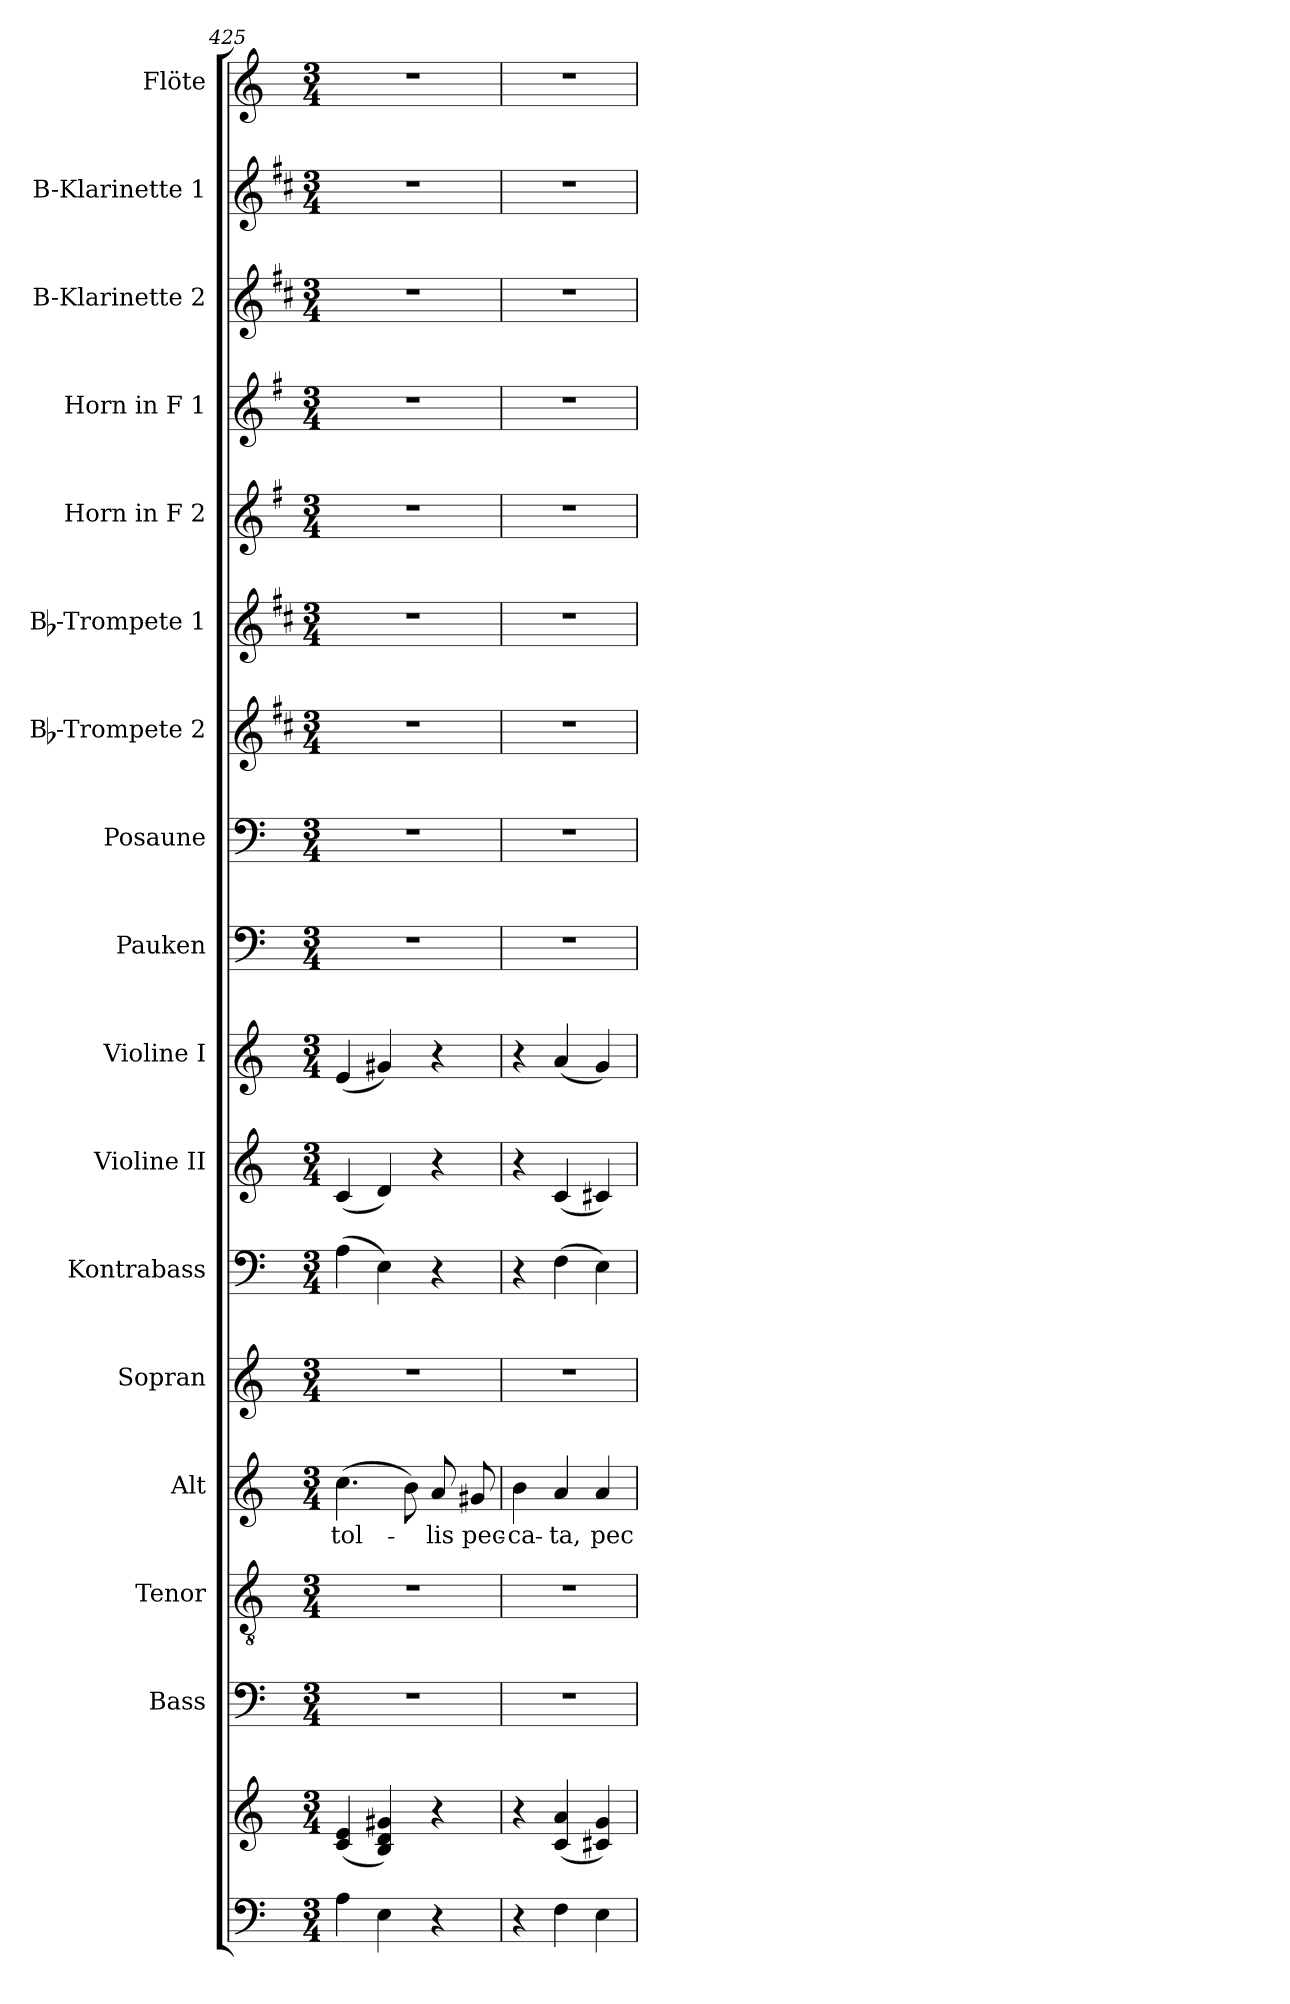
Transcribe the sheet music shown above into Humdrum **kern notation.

**kern	**kern	**kern	**kern	**kern	**text	**kern	**kern	**kern	**kern	**kern	**kern	**kern	**kern	**kern	**kern	**kern	**kern	**kern
*part17	*part17	*part16	*part15	*part14	*part14	*part13	*part12	*part11	*part10	*part9	*part8	*part7	*part6	*part5	*part4	*part3	*part2	*part1
*staff18	*staff17	*staff16	*staff15	*staff14	*staff14	*staff13	*staff12	*staff11	*staff10	*staff9	*staff8	*staff7	*staff6	*staff5	*staff4	*staff3	*staff2	*staff1
*	*	*I"Bass	*I"Tenor	*I"Alt	*	*I"Sopran	*I"Kontrabass	*I"Violine II	*I"Violine I	*I"Pauken	*I"Posaune	*I"Bb-Trompete 2	*I"Bb-Trompete 1	*I"Horn in F 2	*I"Horn in F 1	*I"B-Klarinette 2	*I"B-Klarinette 1	*I"Flöte
*	*	*I'B.	*I'T.	*I'A.	*	*I'S.	*I'Kb.	*I'Vl. II	*I'Vl. I	*I'Pk.	*I'Pos.	*I'Bb Trp. 2	*I'Bb Trp. 1	*I'Hrn. 2	*I'Hrn. 1	*I'B Kl. 2	*I'B Kl. 1	*I'Fl.
*clefF4	*clefG2	*clefF4	*clefGv2	*clefG2	*	*clefG2	*clefF4	*clefG2	*clefG2	*clefF4	*clefF4	*clefG2	*clefG2	*clefG2	*clefG2	*clefG2	*clefG2	*clefG2
*	*	*	*	*	*	*	*ITrd7c12	*	*	*	*	*ITrd1c2	*ITrd1c2	*ITrd4c7	*ITrd4c7	*ITrd1c2	*ITrd1c2	*
*k[]	*k[]	*k[]	*k[]	*k[]	*	*k[]	*k[]	*k[]	*k[]	*k[]	*k[]	*k[]	*k[]	*k[]	*k[]	*k[]	*k[]	*k[]
*C:	*C:	*C:	*C:	*C:	*	*C:	*C:	*C:	*C:	*C:	*C:	*C:	*C:	*C:	*C:	*C:	*C:	*C:
*M3/4	*M3/4	*M3/4	*M3/4	*M3/4	*	*M3/4	*M3/4	*M3/4	*M3/4	*M3/4	*M3/4	*M3/4	*M3/4	*M3/4	*M3/4	*M3/4	*M3/4	*M3/4
=425	=425	=425	=425	=425	=425	=425	=425	=425	=425	=425	=425	=425	=425	=425	=425	=425	=425	=425
!	!	!	!	!	!LO:LY:b	!	!	!	!	!	!	!	!	!	!	!	!	!
4A\	(<4c/ 4e/	2.r	2.r	(>4.cc\	tol-	2.r	(>4AA\	(<4c/	(<4e/	2.r	2.r	2.r	2.r	2.r	2.r	2.r	2.r	2.r
4E\	4B/ 4d/ 4g#X/)	.	.	.	.	.	4EE\)	4d/)	4g#X/)	.	.	.	.	.	.	.	.	.
.	.	.	.	8b\)	.	.	.	.	.	.	.	.	.	.	.	.	.	.
!	!	!	!	!	!LO:LY:b	!	!	!	!	!	!	!	!	!	!	!	!	!
4r	4r	.	.	8a/	-lis	.	4r	4r	4r	.	.	.	.	.	.	.	.	.
!	!	!	!	!	!LO:LY:b	!	!	!	!	!	!	!	!	!	!	!	!	!
.	.	.	.	8g#X/	pec-	.	.	.	.	.	.	.	.	.	.	.	.	.
=426	=426	=426	=426	=426	=426	=426	=426	=426	=426	=426	=426	=426	=426	=426	=426	=426	=426	=426
!	!	!	!	!	!LO:LY:b	!	!	!	!	!	!	!	!	!	!	!	!	!
4r	4r	2.r	2.r	4b\	-ca-	2.r	4r	4r	4r	2.r	2.r	2.r	2.r	2.r	2.r	2.r	2.r	2.r
!	!	!	!	!	!LO:LY:b	!	!	!	!	!	!	!	!	!	!	!	!	!
4F\	(<4c/ 4a/	.	.	4a/	-ta,	.	(>4FF\	(<4c/	(<4a/	.	.	.	.	.	.	.	.	.
!	!	!	!	!	!LO:LY:b	!	!	!	!	!	!	!	!	!	!	!	!	!
4E\	4c#X/ 4g/)	.	.	4a/	pec-	.	4EE\)	4c#X/)	4g/)	.	.	.	.	.	.	.	.	.
=	=	=	=	=	=	=	=	=	=	=	=	=	=	=	=	=	=	=
*-	*-	*-	*-	*-	*-	*-	*-	*-	*-	*-	*-	*-	*-	*-	*-	*-	*-	*-
